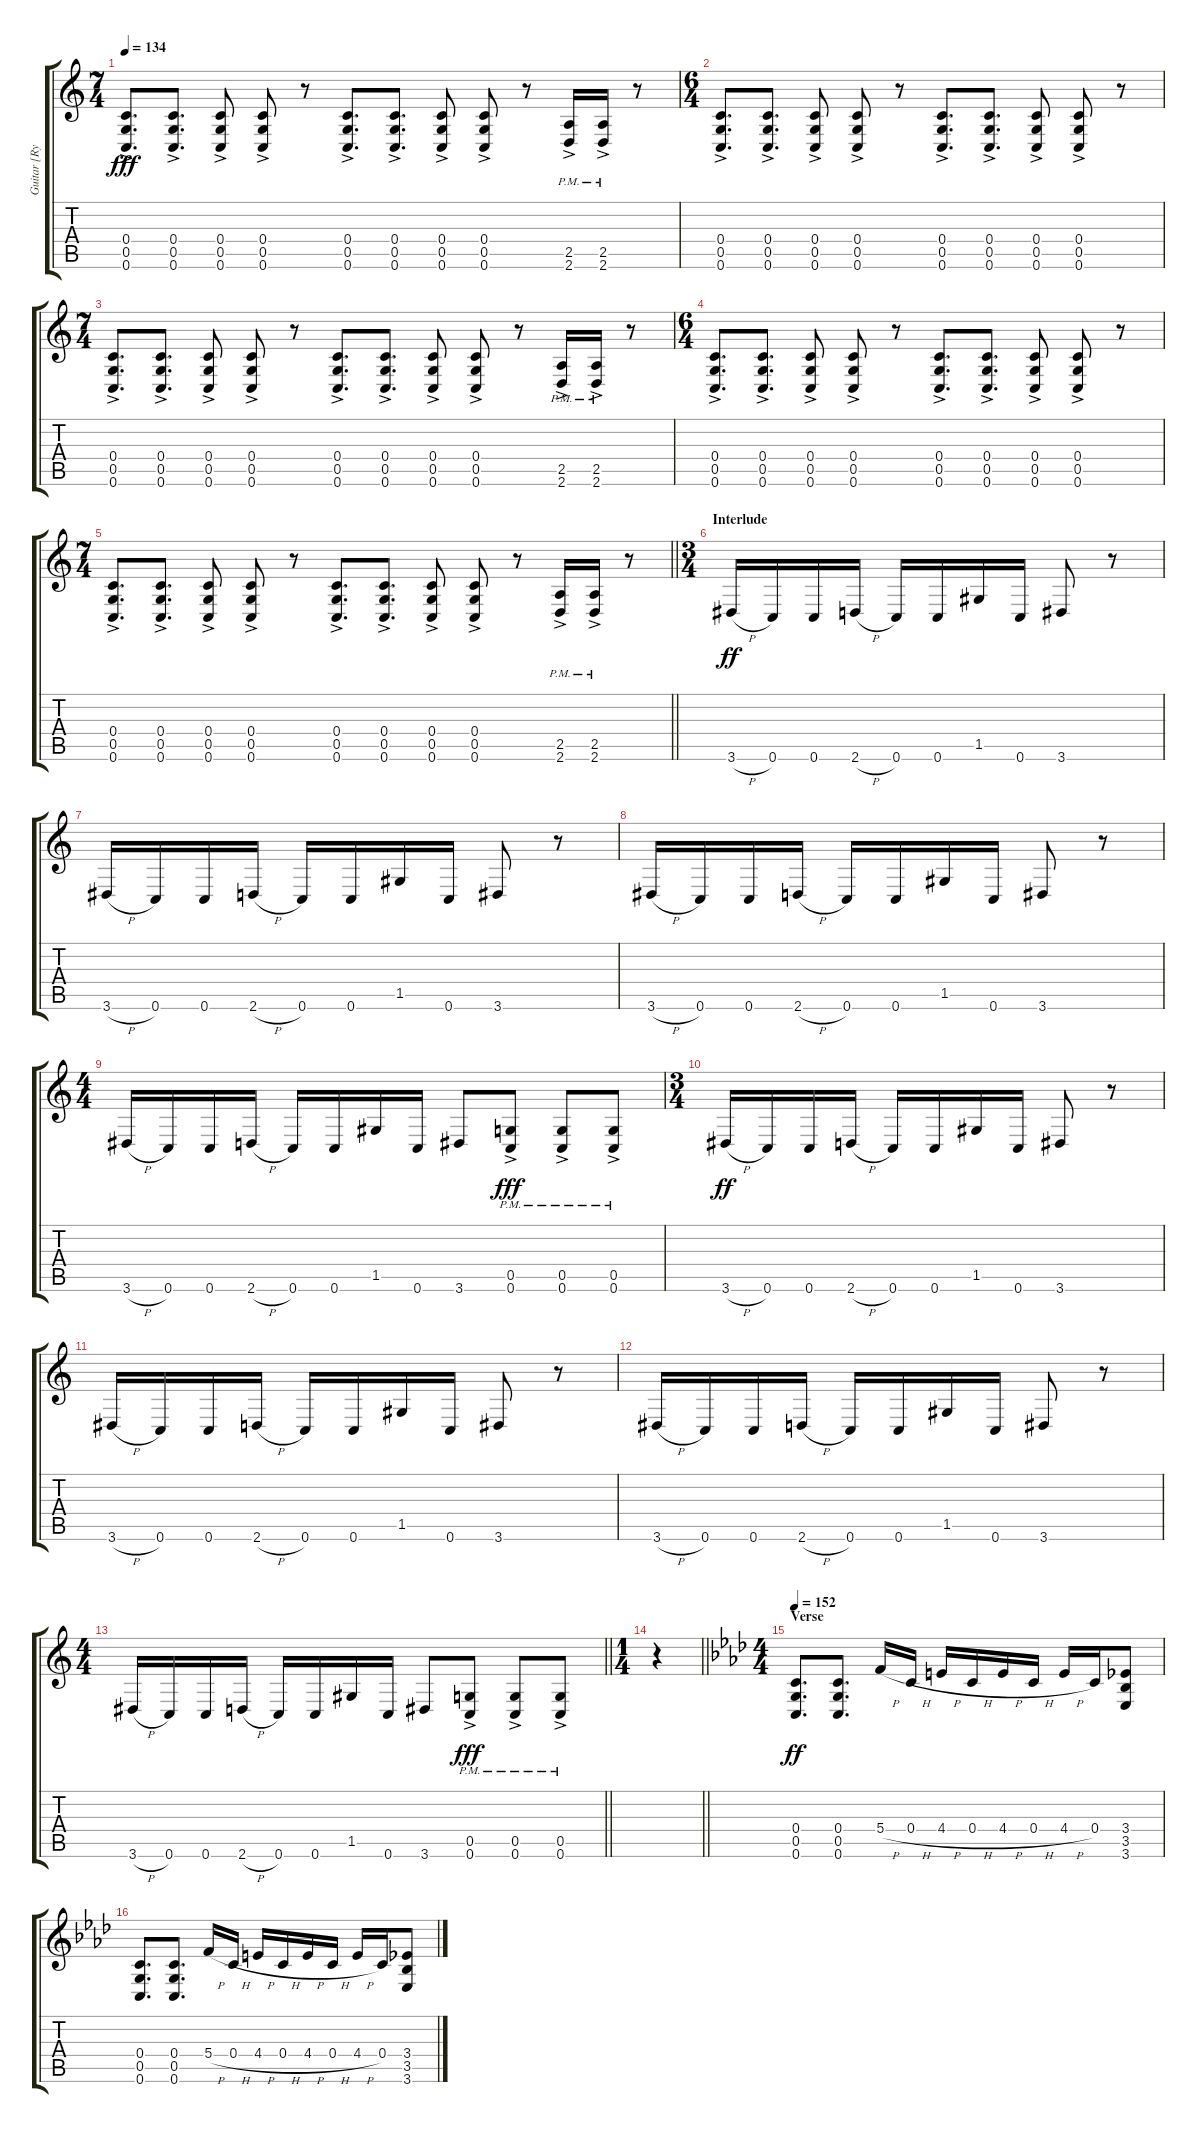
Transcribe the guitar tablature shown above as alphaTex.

\track ("Guitar [Ryan Primrack]" "Guitar [Ry") {instrument distortionguitar}
\staff {score tabs}
\tuning (D4 A3 F3 C3 G2 C2) {hide}
\ts (7 4)
\tempo 134
\clef g2
\ks c
(0.4{ac} 0.5{ac} 0.6{ac}).8{d dy fff} (0.4{ac} 0.5{ac} 0.6{ac}).8{d} (0.4{ac} 0.5{ac} 0.6{ac}).8 (0.4{ac} 0.5{ac} 0.6{ac}).8 r.8 (0.4{ac} 0.5{ac} 0.6{ac}).8{d} (0.4{ac} 0.5{ac} 0.6{ac}).8{d} (0.4{ac} 0.5{ac} 0.6{ac}).8 (0.4{ac} 0.5{ac} 0.6{ac}).8 r.8 (2.5{ac pm} 2.6{ac pm}).16 (2.5{ac pm} 2.6{ac pm}).16 r.8 |
\ts (6 4)
(0.4{ac} 0.5{ac} 0.6{ac}).8{d} (0.4{ac} 0.5{ac} 0.6{ac}).8{d} (0.4{ac} 0.5{ac} 0.6{ac}).8 (0.4{ac} 0.5{ac} 0.6{ac}).8 r.8 (0.4{ac} 0.5{ac} 0.6{ac}).8{d} (0.4{ac} 0.5{ac} 0.6{ac}).8{d} (0.4{ac} 0.5{ac} 0.6{ac}).8 (0.4{ac} 0.5{ac} 0.6{ac}).8 r.8 |
\ts (7 4)
(0.4{ac} 0.5{ac} 0.6{ac}).8{d} (0.4{ac} 0.5{ac} 0.6{ac}).8{d} (0.4{ac} 0.5{ac} 0.6{ac}).8 (0.4{ac} 0.5{ac} 0.6{ac}).8 r.8 (0.4{ac} 0.5{ac} 0.6{ac}).8{d} (0.4{ac} 0.5{ac} 0.6{ac}).8{d} (0.4{ac} 0.5{ac} 0.6{ac}).8 (0.4{ac} 0.5{ac} 0.6{ac}).8 r.8 (2.5{ac pm} 2.6{ac pm}).16 (2.5{ac pm} 2.6{ac pm}).16 r.8 |
\ts (6 4)
(0.4{ac} 0.5{ac} 0.6{ac}).8{d} (0.4{ac} 0.5{ac} 0.6{ac}).8{d} (0.4{ac} 0.5{ac} 0.6{ac}).8 (0.4{ac} 0.5{ac} 0.6{ac}).8 r.8 (0.4{ac} 0.5{ac} 0.6{ac}).8{d} (0.4{ac} 0.5{ac} 0.6{ac}).8{d} (0.4{ac} 0.5{ac} 0.6{ac}).8 (0.4{ac} 0.5{ac} 0.6{ac}).8 r.8 |
\ts (7 4)
\barLineRight lightlight
(0.4{ac} 0.5{ac} 0.6{ac}).8{d} (0.4{ac} 0.5{ac} 0.6{ac}).8{d} (0.4{ac} 0.5{ac} 0.6{ac}).8 (0.4{ac} 0.5{ac} 0.6{ac}).8 r.8 (0.4{ac} 0.5{ac} 0.6{ac}).8{d} (0.4{ac} 0.5{ac} 0.6{ac}).8{d} (0.4{ac} 0.5{ac} 0.6{ac}).8 (0.4{ac} 0.5{ac} 0.6{ac}).8 r.8 (2.5{ac pm} 2.6{ac pm}).16 (2.5{ac pm} 2.6{ac pm}).16 r.8 |
\ts (3 4)
\section ("" "Interlude")
\ks aminor
3.6{h}.16{dy ff} 0.6.16 0.6.16 2.6{h}.16 0.6.16 0.6.16 1.5.16 0.6.16 3.6.8 r.8 |
3.6{h}.16 0.6.16 0.6.16 2.6{h}.16 0.6.16 0.6.16 1.5.16 0.6.16 3.6.8 r.8 |
3.6{h}.16 0.6.16 0.6.16 2.6{h}.16 0.6.16 0.6.16 1.5.16 0.6.16 3.6.8 r.8 |
\ts (4 4)
3.6{h}.16 0.6.16 0.6.16 2.6{h}.16 0.6.16 0.6.16 1.5.16 0.6.16 3.6.8 (0.5{ac pm} 0.6{ac pm}).8{dy fff} (0.5{ac pm} 0.6{ac pm}).8 (0.5{ac pm} 0.6{ac pm}).8 |
\ts (3 4)
3.6{h}.16{dy ff} 0.6.16 0.6.16 2.6{h}.16 0.6.16 0.6.16 1.5.16 0.6.16 3.6.8 r.8 |
3.6{h}.16 0.6.16 0.6.16 2.6{h}.16 0.6.16 0.6.16 1.5.16 0.6.16 3.6.8 r.8 |
3.6{h}.16 0.6.16 0.6.16 2.6{h}.16 0.6.16 0.6.16 1.5.16 0.6.16 3.6.8 r.8 |
\ts (4 4)
\barLineRight lightlight
3.6{h}.16 0.6.16 0.6.16 2.6{h}.16 0.6.16 0.6.16 1.5.16 0.6.16 3.6.8 (0.5{ac pm} 0.6{ac pm}).8{dy fff} (0.5{ac pm} 0.6{ac pm}).8 (0.5{ac pm} 0.6{ac pm}).8 |
\ts (1 4)
\section ("" "")
\barLineRight lightlight
r.4 |
\ts (4 4)
\section ("" "Verse")
\tempo 152
\ks fminor
(0.4 0.5 0.6).8{d dy ff} (0.4 0.5 0.6).8{d} 5.4{h}.16 0.4{h}.16 4.4{h}.16 0.4{h}.16 4.4{h}.16 0.4{h}.16 4.4{h}.16 0.4.16 (3.4 3.5 3.6).8 |
(0.4 0.5 0.6).8{d} (0.4 0.5 0.6).8{d} 5.4{h}.16 0.4{h}.16 4.4{h}.16 0.4{h}.16 4.4{h}.16 0.4{h}.16 4.4{h}.16 0.4.16 (3.4 3.5 3.6).8
